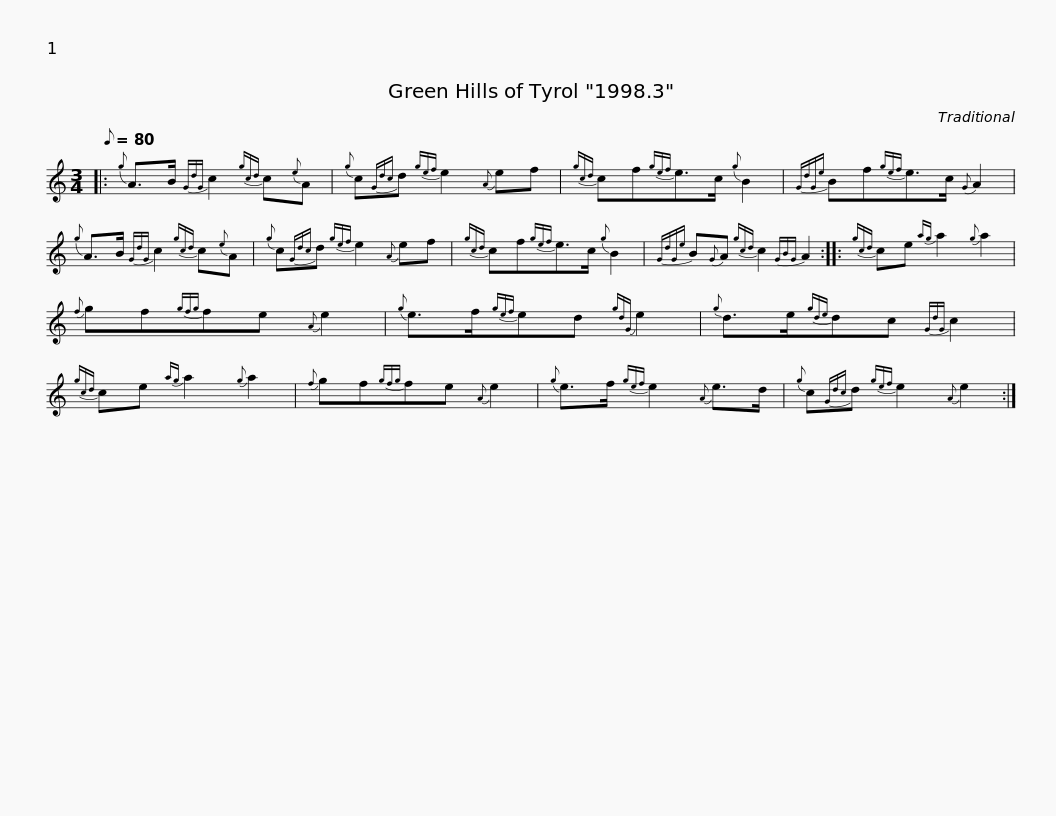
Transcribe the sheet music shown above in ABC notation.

X:1
L:1/8
Q:1/8=80
M:3/4
I:linebreak $
K:C
V:1 treble
V:1
|:{g} A>B{GdG} c2{gcd} c{e}A |{g} c{Gdc}d{gef} e2{A} ef |{gcd} cf{gef}e>c{g} B2 |${GdGe} Bf{gef}e>c{G} A2 |{g} A>B{GdG} c2{gcd} c{e}A | %5
{g} c{Gdc}d{gef} e2{A} ef |${gcd} cf{gef}e>c{g} B2 |{GdGe} B{G}A{gcd} c2{GBG} A2 ::{gcd} ce{ag} a2{g} a2 |${f} gf{gfg}fe{A} e2 | %10
{g} e>f{gef}ed{gdG} e2 |{g} d>e{gde}dc{GdG} c2 |${gcd} ce{ag} a2{g} a2 |{f} gf{gfg}fe{A} e2 |{g} e>f{gef} e2{A} e>d |$ %15
{g} c{Gdc}d{gef} e2{A} e2 :| %16
